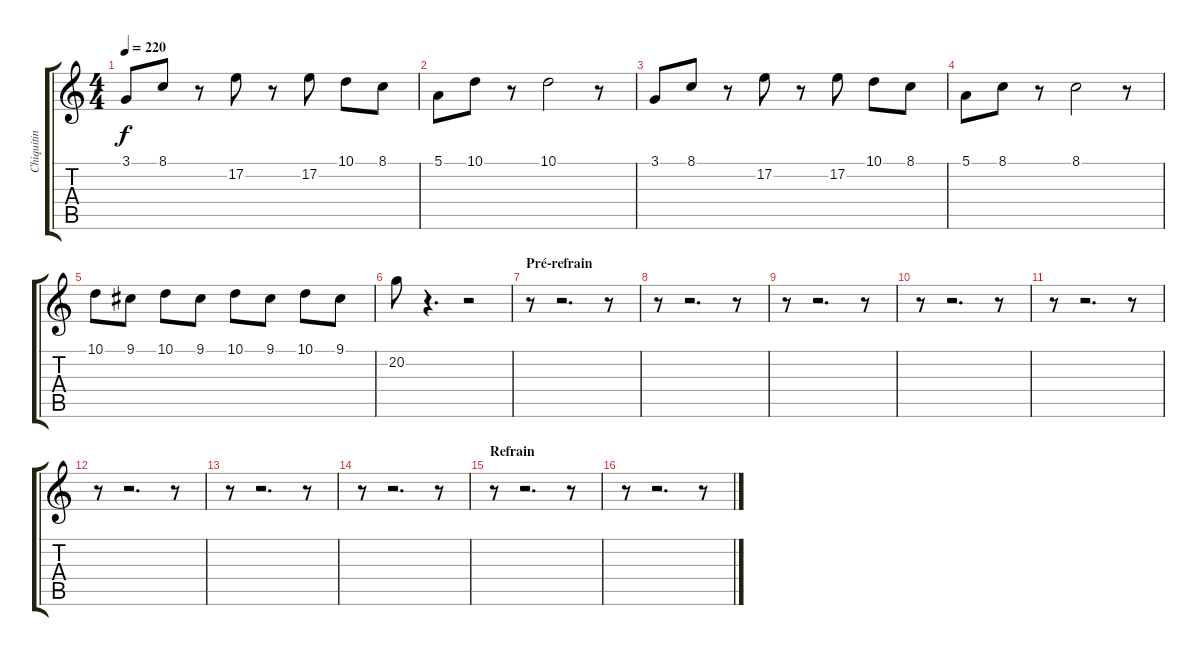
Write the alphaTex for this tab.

\track ("Chiquitin" "Chiquitin") {instrument trumpet}
\staff {score tabs}
\tuning (E4 B3 G3 D3 A2 E2) {hide}
\ts (4 4)
\tempo 220
\clef g2
\ks c
3.1.8{dy f} 8.1.8 r.8 17.2.8 r.8 17.2.8 10.1.8 8.1.8 |
5.1.8 10.1.8 r.8 10.1.2 r.8 |
3.1.8 8.1.8 r.8 17.2.8 r.8 17.2.8 10.1.8 8.1.8 |
5.1.8 8.1.8 r.8 8.1.2 r.8 |
10.1.8 9.1.8 10.1.8 9.1.8 10.1.8 9.1.8 10.1.8 9.1.8 |
20.2.8 r.4{d} r.2 |
\section ("" "Pré-refrain")
r.8 r.2{d} r.8 |
r.8 r.2{d} r.8 |
r.8 r.2{d} r.8 |
r.8 r.2{d} r.8 |
r.8 r.2{d} r.8 |
r.8 r.2{d} r.8 |
r.8 r.2{d} r.8 |
r.8 r.2{d} r.8 |
\section ("" "Refrain")
r.8 r.2{d} r.8 |
r.8 r.2{d} r.8
